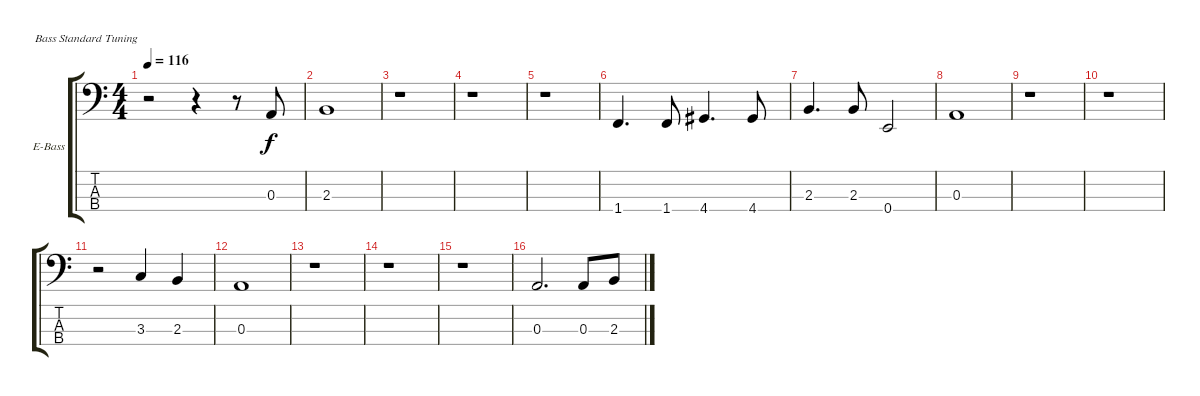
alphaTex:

\bracketExtendMode groupsimilarinstruments
\firstSystemTrackNameOrientation horizontal
\otherSystemsTrackNameOrientation horizontal
\track ("BASS" "E-Bass") {instrument electricbassfinger}
\staff {score tabs}
\tuning (G2 D2 A1 E1)
\ts (4 4)
\tempo 116
\clef f4
\ks c
r.2{dy f} r.4 r.8 0.3.8 |
2.3.1 |
r.1 |
r.1 |
r.1 |
1.4.4{d} 1.4.8 4.4.4{d} 4.4.8 |
2.3.4{d} 2.3.8 0.4.2 |
0.3.1 |
r.1 |
r.1 |
r.2 3.3.4 2.3.4 |
0.3.1 |
r.1 |
r.1 |
r.1 |
0.3.2{d} 0.3.8 2.3.8
